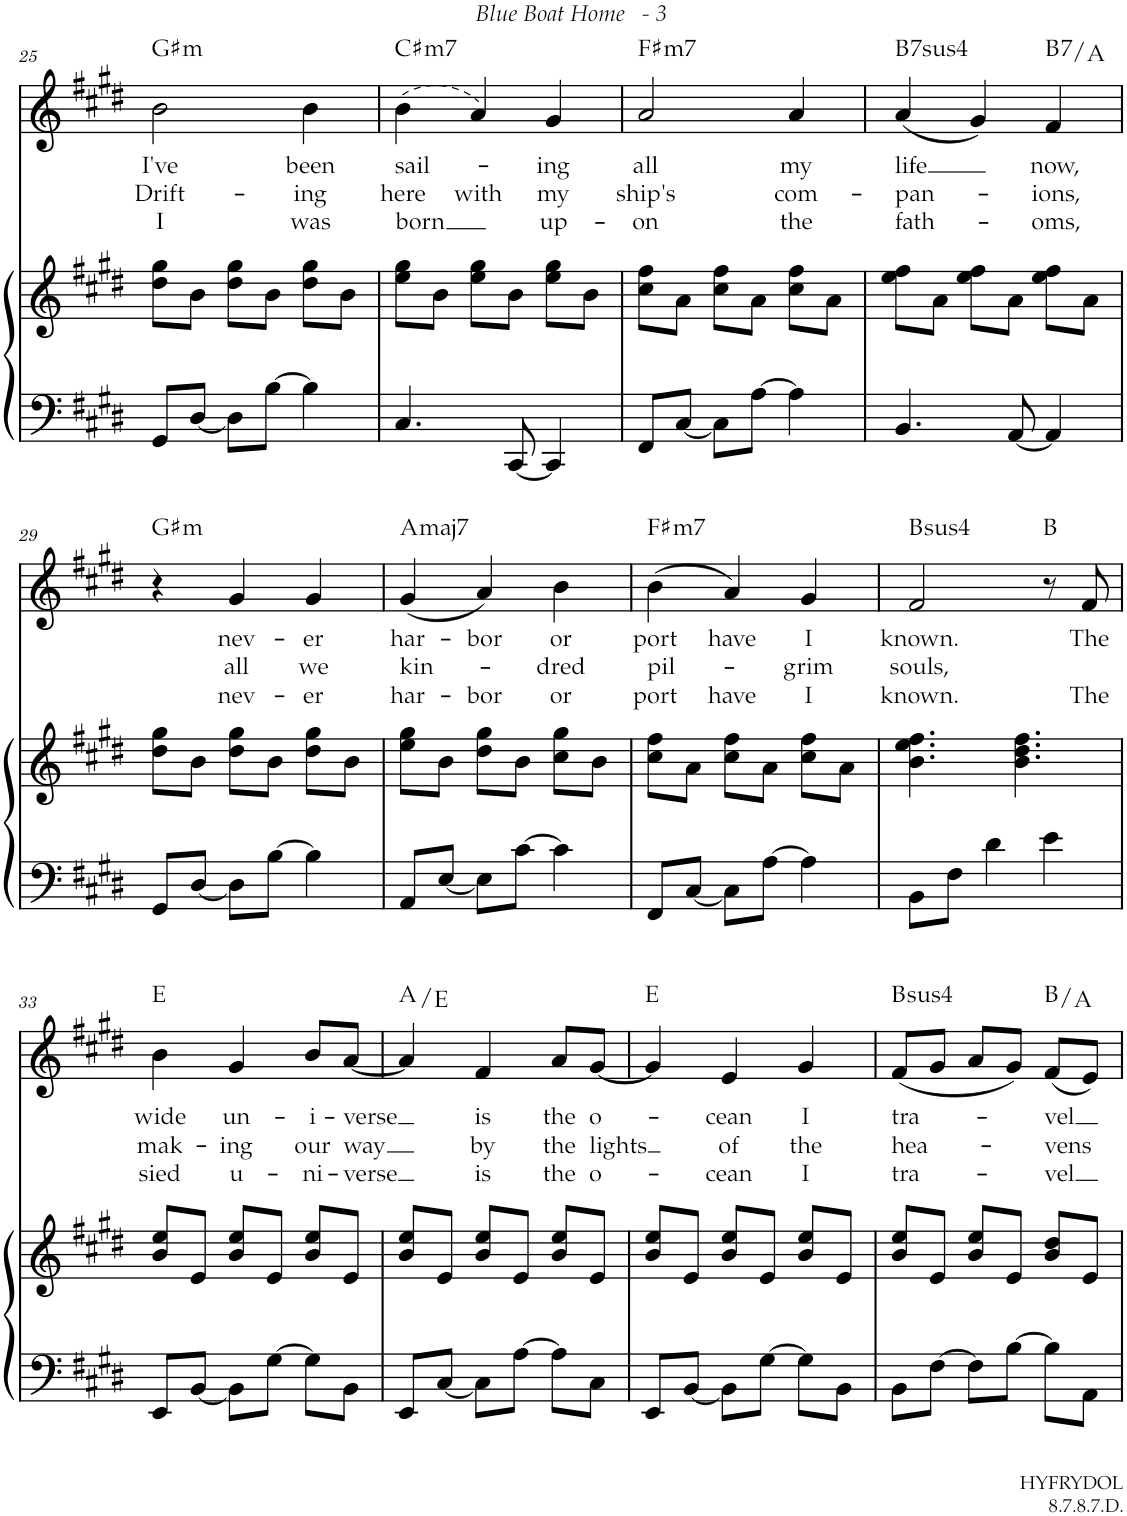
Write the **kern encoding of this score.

**kern	**kern	**kern	**text	**text	**text	**harte
*part2	*part2	*part1	*part1	*part1	*part1	*part1
*staff3	*staff2	*staff1	*staff1	*staff1	*staff1	*
*I"Piano	*	*I"Violin	*	*	*	*
*I'Pno	*	*I'Vln	*	*	*	*
!!LO:PB:g=z
*clefF4	*clefG2	*clefG2	*	*	*	*
*k[f#c#g#d#]	*k[f#c#g#d#]	*k[f#c#g#d#]	*	*	*	*
*E:	*E:	*E:	*	*	*	*
*M3/4	*M3/4	*M3/4	*	*	*	*
=25	=25	=25	=25	=25	=25	=25
!	!	!	!LO:LY:b	!LO:LY:b	!LO:LY:b	!LO:H:kt=m
8GG#/L	8dd#\ 8gg#\L	2b\	I've	Drift-	I	G#:min
[<8D#/J	8b\J	.	.	.	.	.
8D#\L]	8dd#\ 8gg#\L	.	.	.	.	.
[>8B\J	8b\J	.	.	.	.	.
!	!	!	!LO:LY:b	!LO:LY:b	!LO:LY:b	!
4B\]	8dd#\ 8gg#\L	4b\	been	-ing	was	.
.	8b\J	.	.	.	.	.
=26	=26	=26	=26	=26	=26	=26
!	!	!	!LO:LY:b	!LO:LY:b	!LO:LY:b	!LO:H:kt=m7
4.C#/	8ee\ 8gg#\L	(>4b\	sail-	here	born	C#:min7
.	8b\J	.	.	.	.	.
!	!	!	!	!LO:LY:b	!	!
.	8ee\ 8gg#\L	4a/)	.	with	.	.
[<8CC#/	8b\J	.	.	.	.	.
!	!	!	!LO:LY:b	!LO:LY:b	!LO:LY:b	!
4CC#/]	8ee\ 8gg#\L	4g#/	-ing	my	up-	.
.	8b\J	.	.	.	.	.
=27	=27	=27	=27	=27	=27	=27
!	!	!	!LO:LY:b	!LO:LY:b	!LO:LY:b	!LO:H:kt=m7
8FF#/L	8cc#\ 8ff#\L	2a/	all	ship's	-on	F#:min7
[<8C#/J	8a\J	.	.	.	.	.
8C#\L]	8cc#\ 8ff#\L	.	.	.	.	.
[>8A\J	8a\J	.	.	.	.	.
!	!	!	!LO:LY:b	!LO:LY:b	!LO:LY:b	!
4A\]	8cc#\ 8ff#\L	4a/	my	com-	the	.
.	8a\J	.	.	.	.	.
=28	=28	=28	=28	=28	=28	=28
!	!	!	!LO:LY:b	!LO:LY:b	!LO:LY:b	!LO:H:kt=74
4.BB/	8ee\ 8ff#\L	(<4a/	life	-pan-	fath-	B:sus4(7)
.	8a\J	.	.	.	.	.
.	8ee\ 8ff#\L	4g#/)	.	.	.	.
[<8AA/	8a\J	.	.	.	.	.
!	!	!	!LO:LY:b	!LO:LY:b	!LO:LY:b	!LO:H:kt=7
4AA/]	8ee\ 8ff#\L	4f#/	now,	-ions,	-oms,	B:7/b7
.	8a\J	.	.	.	.	.
!!LO:LB:g=z
=29	=29	=29	=29	=29	=29	=29
!	!	!	!	!	!	!LO:H:kt=m
8GG#/L	8dd#\ 8gg#\L	4r	.	.	.	G#:min
[<8D#/J	8b\J	.	.	.	.	.
!	!	!	!LO:LY:b	!LO:LY:b	!LO:LY:b	!
8D#\L]	8dd#\ 8gg#\L	4g#/	nev-	all	nev-	.
[>8B\J	8b\J	.	.	.	.	.
!	!	!	!LO:LY:b	!LO:LY:b	!LO:LY:b	!
4B\]	8dd#\ 8gg#\L	4g#/	-er	we	-er	.
.	8b\J	.	.	.	.	.
=30	=30	=30	=30	=30	=30	=30
!	!	!	!LO:LY:b	!LO:LY:b	!LO:LY:b	!LO:H:kt=maj7
8AA/L	8ee\ 8gg#\L	(<4g#/	har-	kin-	har-	A:maj7
[<8E/J	8b\J	.	.	.	.	.
!	!	!	!LO:LY:b	!	!LO:LY:b	!
8E\L]	8dd#\ 8gg#\L	4a/)	-bor	.	-bor	.
[>8c#\J	8b\J	.	.	.	.	.
!	!	!	!LO:LY:b	!LO:LY:b	!LO:LY:b	!
4c#\]	8cc#\ 8gg#\L	4b\	or	-dred	or	.
.	8b\J	.	.	.	.	.
=31	=31	=31	=31	=31	=31	=31
!	!	!	!LO:LY:b	!LO:LY:b	!LO:LY:b	!LO:H:kt=m7
8FF#/L	8cc#\ 8ff#\L	(>4b\	port	pil-	port	F#:min7
[<8C#/J	8a\J	.	.	.	.	.
!	!	!	!LO:LY:b	!	!LO:LY:b	!
8C#\L]	8cc#\ 8ff#\L	4a/)	have	.	have	.
[>8A\J	8a\J	.	.	.	.	.
!	!	!	!LO:LY:b	!LO:LY:b	!LO:LY:b	!
4A\]	8cc#\ 8ff#\L	4g#/	I	-grim	I	.
.	8a\J	.	.	.	.	.
=32	=32	=32	=32	=32	=32	=32
!	!	!	!LO:LY:b	!LO:LY:b	!LO:LY:b	!LO:H:kt=4
8BB\L	4.b\ 4.ee\ 4.ff#\	2f#/	known.	souls,	known.	B:sus4
8F#\J	.	.	.	.	.	.
4d#\	.	.	.	.	.	.
.	4.b\ 4.dd#\ 4.ff#\	.	.	.	.	.
4e\	.	8r	.	.	.	B:maj
!	!	!	!LO:LY:b	!	!LO:LY:b	!
.	.	8f#/	The	.	The	.
!!LO:LB:g=z
=33	=33	=33	=33	=33	=33	=33
!	!	!	!LO:LY:b	!LO:LY:b	!LO:LY:b	!
8EE/L	8b/ 8ee/L	4b\	wide	mak-	sied	E:maj
[<8BB/J	8e/J	.	.	.	.	.
!	!	!	!LO:LY:b	!LO:LY:b	!LO:LY:b	!
8BB\L]	8b/ 8ee/L	4g#/	un-	-ing	u-	.
[>8G#\J	8e/J	.	.	.	.	.
!	!	!	!LO:LY:b	!LO:LY:b	!LO:LY:b	!
8G#\L]	8b/ 8ee/L	8b/L	-i-	our	-ni-	.
!	!	!	!LO:LY:b	!LO:LY:b	!LO:LY:b	!
8BB\J	8e/J	[<8a/J	-verse	way	-verse	.
=34	=34	=34	=34	=34	=34	=34
8EE/L	8b/ 8ee/L	4a/]	.	.	.	A:maj/5
[<8C#/J	8e/J	.	.	.	.	.
!	!	!	!LO:LY:b	!LO:LY:b	!LO:LY:b	!
8C#\L]	8b/ 8ee/L	4f#/	is	by	is	.
[>8A\J	8e/J	.	.	.	.	.
!	!	!	!LO:LY:b	!LO:LY:b	!LO:LY:b	!
8A\L]	8b/ 8ee/L	8a/L	the	the	the	.
!	!	!	!LO:LY:b	!LO:LY:b	!LO:LY:b	!
8C#\J	8e/J	[<8g#/J	o-	lights	o-	.
=35	=35	=35	=35	=35	=35	=35
8EE/L	8b/ 8ee/L	4g#/]	.	.	.	E:maj
[<8BB/J	8e/J	.	.	.	.	.
!	!	!	!LO:LY:b	!LO:LY:b	!LO:LY:b	!
8BB\L]	8b/ 8ee/L	4e/	-cean	of	-cean	.
[>8G#\J	8e/J	.	.	.	.	.
!	!	!	!LO:LY:b	!LO:LY:b	!LO:LY:b	!
8G#\L]	8b/ 8ee/L	4g#/	I	the	I	.
8BB\J	8e/J	.	.	.	.	.
=36	=36	=36	=36	=36	=36	=36
!	!	!	!LO:LY:b	!LO:LY:b	!LO:LY:b	!LO:H:kt=4
8BB\L	8b/ 8ee/L	(<8f#/L	tra-	hea-	tra-	B:sus4
[>8F#\J	8e/J	8g#/J	.	.	.	.
8F#\L]	8b/ 8ee/L	8a/L	.	.	.	.
[>8B\J	8e/J	8g#/J)	.	.	.	.
!	!	!	!LO:LY:b	!LO:LY:b	!LO:LY:b	!
8B\L]	8b/ 8dd#/L	(<8f#/L	-vel	-vens	-vel	B:maj/b7
8AA\J	8e/J	8e/J)	.	.	.	.
=	=	=	=	=	=	=
*-	*-	*-	*-	*-	*-	*-
